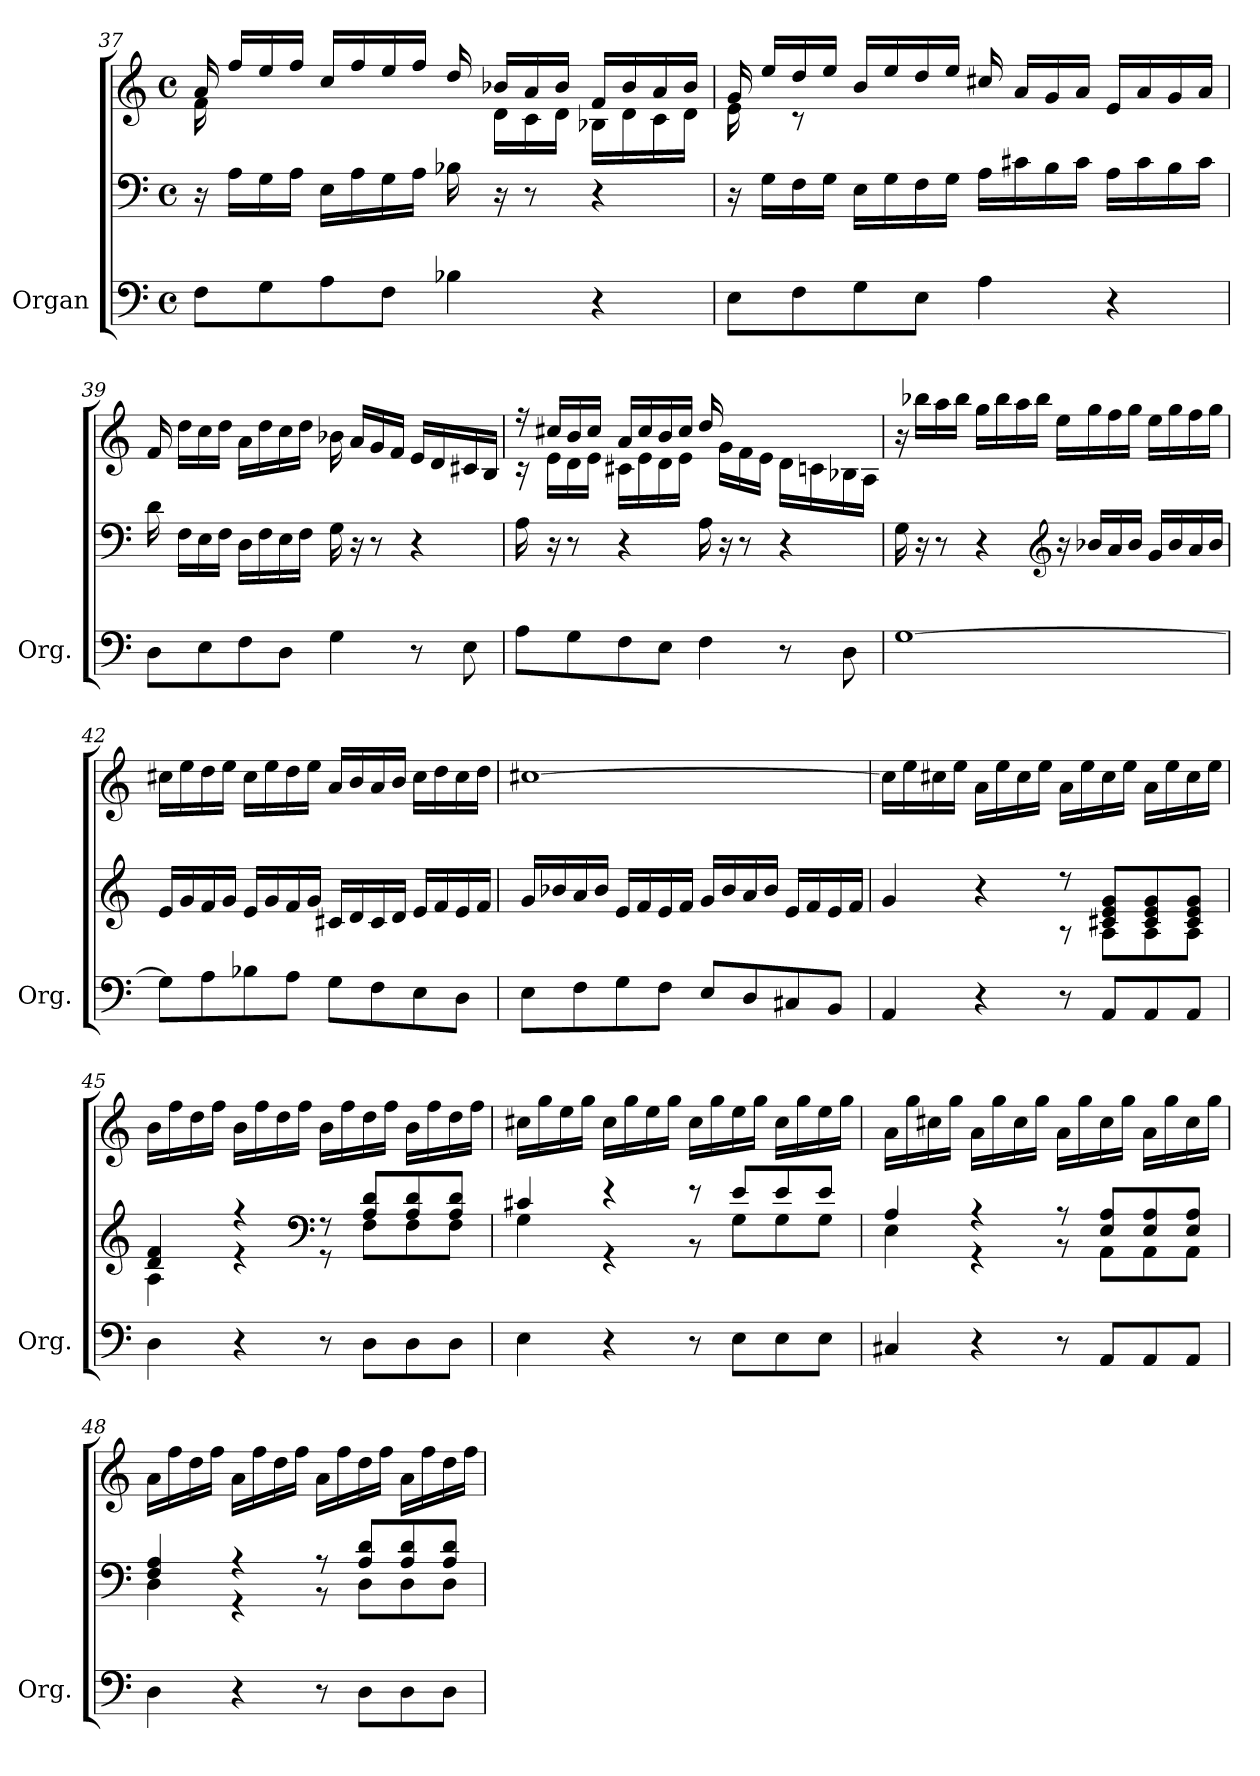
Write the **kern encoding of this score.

**kern	**kern	**kern
*part1	*part1	*part1
*staff3	*staff2	*staff1
*I"Organ	*	*
*I'Org.	*	*
!!LO:LB:g=z
*clefF4	*clefF4	*clefG2
*k[]	*k[]	*k[]
*M4/4	*M4/4	*M4/4
*met(c)	*met(c)	*met(c)
=37	=37	=37
*	*	*^
8F\L	16r	16a/	16f\
.	16A\LL	16ff/LL	16ryy
8G\	16G\	16ee/	8ryy
.	16A\JJ	16ff/JJ	.
8A\	16E\LL	16cc/LL	4ryy
.	16A\	16ff/	.
8F\J	16G\	16ee/	.
.	16A\JJ	16ff/JJ	.
4B-X\	16B-X\	16dd/	16ryy
.	16r	16b-X/LL	16d\LL
.	8r	16a/	16c\
.	.	16b-/JJ	16d\JJ
4r	4r	16f/LL	16B-X\LL
.	.	16b-/	16d\
.	.	16a/	16c\
.	.	16b-/JJ	16d\JJ
=38	=38	=38	=38
8E\L	16r	16g/	16e\
.	16G\LL	16ee/LL	16ryy
8F\	16F\	16dd/	8r
.	16G\JJ	16ee/JJ	.
8G\	16E\LL	16b/LL	4ryy
.	16G\	16ee/	.
8E\J	16F\	16dd/	.
.	16G\JJ	16ee/JJ	.
4A\	16A\LL	16cc#X/	2ryy
.	16c#X\	16a/LL	.
.	16B\	16g/	.
.	16c#\JJ	16a/JJ	.
4r	16A\LL	16e/LL	.
.	16c#\	16a/	.
.	16B\	16g/	.
.	16c#\JJ	16a/JJ	.
*	*	*v	*v
!!LO:LB:g=z
=39	=39	=39
8D\L	16d\	16f/
.	16F\LL	16dd\LL
8E\	16E\	16cc\
.	16F\JJ	16dd\JJ
8F\	16D\LL	16a\LL
.	16F\	16dd\
8D\J	16E\	16cc\
.	16F\JJ	16dd\JJ
4G\	16G\	16b-X\
.	16r	16a/LL
.	8r	16g/
.	.	16f/JJ
8r	4r	16e/LL
.	.	16d/
8E\	.	16c#X/
.	.	16B/JJ
=40	=40	=40
*	*	*^
8A\L	16A\	16r	16r
.	16r	16cc#X/LL	16e\LL
8G\	8r	16b/	16d\
.	.	16cc#/JJ	16e\JJ
8F\	4r	16a/LL	16c#X\LL
.	.	16cc#/	16e\
8E\J	.	16b/	16d\
.	.	16cc#/JJ	16e\JJ
4F\	16A\	16dd/	16ryy
.	16r	16ryy	16g\LL
.	8r	8ryy	16f\
.	.	.	16e\JJ
8r	4r	4ryy	16d\LL
.	.	.	16cn\
8D\	.	.	16B-X\
.	.	.	16A\JJ
*	*	*v	*v
!!LO:PB:g=z
=41	=41	=41
[1G	16G\	16r
.	16r	16bb-X\LL
.	8r	16aa\
.	.	16bb-\JJ
.	4r	16gg\LL
.	.	16bb-\
.	.	16aa\
.	.	16bb-\JJ
*	*clefG2	*
.	16r	16ee\LL
.	16b-X/LL	16gg\
.	16a/	16ff\
.	16b-/JJ	16gg\JJ
.	16g/LL	16ee\LL
.	16b-/	16gg\
.	16a/	16ff\
.	16b-/JJ	16gg\JJ
=42	=42	=42
8G\L]	16e/LL	16cc#X\LL
.	16g/	16ee\
8A\	16f/	16dd\
.	16g/JJ	16ee\JJ
8B-X\	16e/LL	16cc#\LL
.	16g/	16ee\
8A\J	16f/	16dd\
.	16g/JJ	16ee\JJ
8G\L	16c#X/LL	16a/LL
.	16d/	16b/
8F\	16c#/	16a/
.	16d/JJ	16b/JJ
8E\	16e/LL	16cc#\LL
.	16f/	16dd\
8D\J	16e/	16cc#\
.	16f/JJ	16dd\JJ
!!LO:LB:g=z
=43	=43	=43
8E\L	16g/LL	[1cc#X
.	16b-X/	.
8F\	16a/	.
.	16b-/JJ	.
8G\	16e/LL	.
.	16f/	.
8F\J	16e/	.
.	16f/JJ	.
8E/L	16g/LL	.
.	16b-/	.
8D/	16a/	.
.	16b-/JJ	.
8C#X/	16e/LL	.
.	16f/	.
8BB/J	16e/	.
.	16f/JJ	.
=44	=44	=44
*	*^	*
4AA/	4g/	2ryy	16cc#\LL]
.	.	.	16ee\
.	.	.	16cc#X\
.	.	.	16ee\JJ
4r	4r	.	16a\LL
.	.	.	16ee\
.	.	.	16cc#\
.	.	.	16ee\JJ
8r	8r	8r	16a\LL
.	.	.	16ee\
8AA/L	8c#X/ 8e/ 8g/L	8A\L	16cc#\
.	.	.	16ee\JJ
8AA/	8c#/ 8e/ 8g/	8A\	16a\LL
.	.	.	16ee\
8AA/J	8c#/ 8e/ 8g/J	8A\J	16cc#\
.	.	.	16ee\JJ
!!LO:LB:g=z
=45	=45	=45	=45
4D\	4d/ 4f/	4A\	16b\LL
.	.	.	16ff\
.	.	.	16dd\
.	.	.	16ff\JJ
4r	4r	4r	16b\LL
.	.	.	16ff\
.	.	.	16dd\
.	.	.	16ff\JJ
*	*clefF4	*	*
8r	8r	8r	16b\LL
.	.	.	16ff\
8D\L	8A/ 8d/L	8F\L	16dd\
.	.	.	16ff\JJ
8D\	8A/ 8d/	8F\	16b\LL
.	.	.	16ff\
8D\J	8A/ 8d/J	8F\J	16dd\
.	.	.	16ff\JJ
=46	=46	=46	=46
4E\	4c#X/	4G\	16cc#X\LL
.	.	.	16gg\
.	.	.	16ee\
.	.	.	16gg\JJ
4r	4r	4r	16cc#\LL
.	.	.	16gg\
.	.	.	16ee\
.	.	.	16gg\JJ
8r	8r	8r	16cc#\LL
.	.	.	16gg\
8E\L	8e/L	8G\L	16ee\
.	.	.	16gg\JJ
8E\	8e/	8G\	16cc#\LL
.	.	.	16gg\
8E\J	8e/J	8G\J	16ee\
.	.	.	16gg\JJ
!!LO:LB:g=z
=47	=47	=47	=47
4C#X/	4A/	4E\	16a\LL
.	.	.	16gg\
.	.	.	16cc#X\
.	.	.	16gg\JJ
4r	4r	4r	16a\LL
.	.	.	16gg\
.	.	.	16cc#\
.	.	.	16gg\JJ
8r	8r	8r	16a\LL
.	.	.	16gg\
8AA/L	8E/ 8A/L	8AA\L	16cc#\
.	.	.	16gg\JJ
8AA/	8E/ 8A/	8AA\	16a\LL
.	.	.	16gg\
8AA/J	8E/ 8A/J	8AA\J	16cc#\
.	.	.	16gg\JJ
=48	=48	=48	=48
4D\	4F/ 4A/	4D\	16a\LL
.	.	.	16ff\
.	.	.	16dd\
.	.	.	16ff\JJ
4r	4r	4r	16a\LL
.	.	.	16ff\
.	.	.	16dd\
.	.	.	16ff\JJ
8r	8r	8r	16a\LL
.	.	.	16ff\
8D\L	8A/ 8d/L	8D\L	16dd\
.	.	.	16ff\JJ
8D\	8A/ 8d/	8D\	16a\LL
.	.	.	16ff\
8D\J	8A/ 8d/J	8D\J	16dd\
.	.	.	16ff\JJ
*	*v	*v	*
=	=	=
*-	*-	*-
